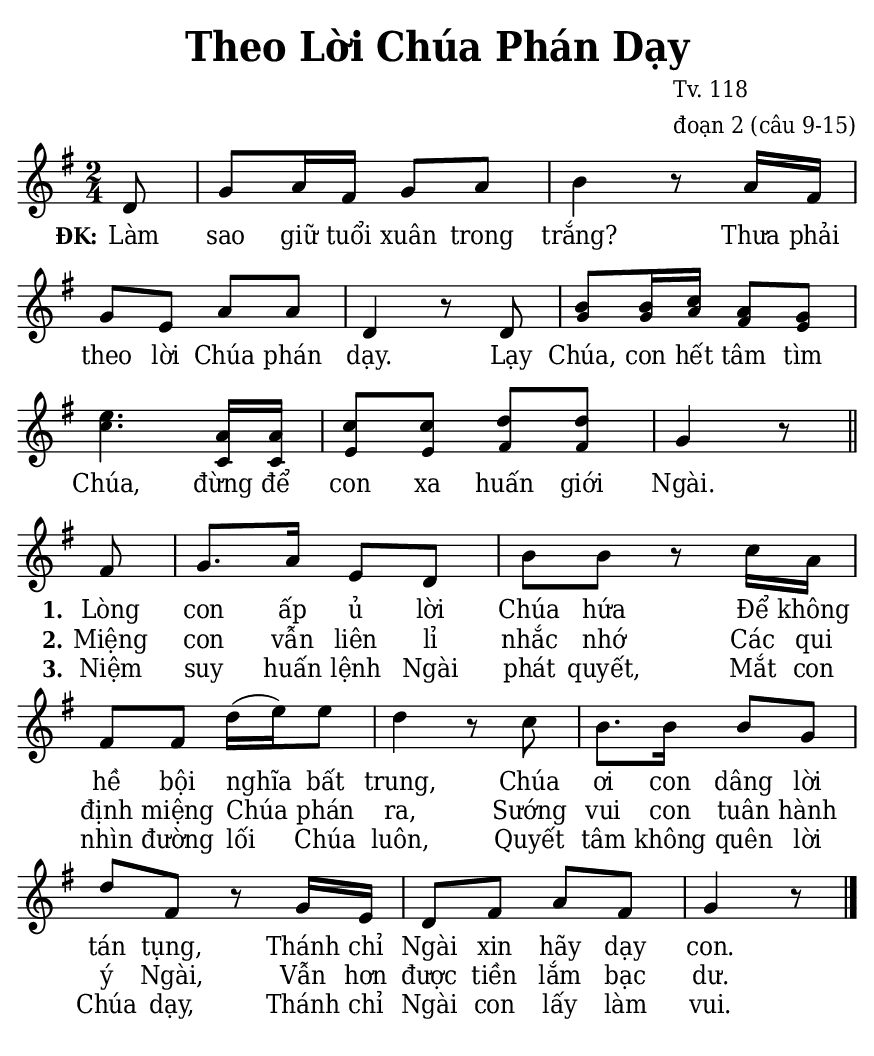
% Cài đặt chung\
\version "2.22.1"
\include "english.ly"

\header {
  title = \markup { \fontsize #1 "Theo Lời Chúa Phán Dạy" }
  composer = \markup {
    \column {
      \line { "Tv. 118" }
      \line { "đoạn 2 (câu 9-15)"  }
    }
  }
  %arranger = "Lm. Kim Long"
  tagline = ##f
}

% Nhạc phiên khúc
nhacPhienKhucSop = \relative c' {
  \partial 8 d8 |
  g a16 fs g8 a |
  b4 r8 a16 fs |
  g8 e a a |
  d,4 r8 d |
  b' b16 c a8 g |
  e'4. a,16 a |
  c8 c d d |
  g,4 r8 \bar "||" \break
  
  fs |
  g8. a16 e8 d |
  b' b r c16 a |
  fs8 fs d'16 (e) e8 |
  d4 r8 c |
  b8. b16 b8 g |
  d' fs, r g16 e |
  d8 fs a fs |
  g4 r8 \bar "|."
}

nhacPhienKhucAlto = \relative c' {
  d8 |
  g a16 fs g8 a |
  b4 r8 a16 fs |
  g8 e a a |
  d,4 r8 d |
  g8 g16 a fs8 e |
  c'4. c,16 c |
  e8 e fs fs |
  g4 r8
}

% Lời phiên khúc
loiPhienKhucSop = \lyrics {
  \set stanza = "ĐK:"
  Làm sao giữ tuổi xuân trong trắng?
  Thưa phải theo lời Chúa phán dạy.
  Lạy Chúa, con hết tâm tìm Chúa,
  đừng để con xa huấn giới Ngài.
  <<
    {
      \set stanza = "1."
      Lòng con ấp ủ lời Chúa hứa
      Để không hề bội nghĩa bất trung,
      Chúa ơi con dâng lời tán tụng,
      Thánh chỉ Ngài xin hãy dạy con.
    }
    \new Lyrics {
	    \set associatedVoice = "beSop"
	    \set stanza = "2."
	    Miệng con vẫn liên lỉ nhắc nhớ
	    Các qui định miệng Chúa phán ra,
	    Sướng vui con tuân hành ý Ngài,
	    Vẫn hơn được tiền lắm bạc dư.
    }
    \new Lyrics {
	    \set associatedVoice = "beSop"
	    \set stanza = "3."
	    Niệm suy huấn lệnh Ngài phát quyết,
	    Mắt con nhìn đường lối Chúa luôn,
	    Quyết tâm không quên lời Chúa dạy,
	    Thánh chỉ Ngài con lấy làm vui.
    }
  >>
}

% Dàn trang
\paper {
  #(set-paper-size "a5")
  top-margin = 3\mm
  bottom-margin = 3\mm
  left-margin = 3\mm
  right-margin = 3\mm
  indent = #0
  #(define fonts
	 (make-pango-font-tree "Deja Vu Serif Condensed"
	 		       "Deja Vu Serif Condensed"
			       "Deja Vu Serif Condensed"
			       (/ 20 20)))
  print-page-number = ##f
  page-count = #1
}

TongNhip = {
  \key g \major \time 2/4
  \set Timing.beamExceptions = #'()
  \set Timing.baseMoment = #(ly:make-moment 1/4)
}

% Đổi kích thước nốt cho bè phụ
notBePhu =
#(define-music-function (font-size music) (number? ly:music?)
   (for-some-music
     (lambda (m)
       (if (music-is-of-type? m 'rhythmic-event)
           (begin
             (set! (ly:music-property m 'tweaks)
                   (cons `(font-size . ,font-size)
                         (ly:music-property m 'tweaks)))
             #t)
           #f))
     music)
   music)

\score {
  \new ChoirStaff <<
    \new Staff \with {
        \consists "Merge_rests_engraver"
        printPartCombineTexts = ##f
      }
      <<
      \new Voice \TongNhip \partCombine 
        \nhacPhienKhucSop
        \notBePhu -1 { \nhacPhienKhucAlto }
      \new NullVoice = beSop \nhacPhienKhucSop
      \new Lyrics \lyricsto beSop \loiPhienKhucSop
      >>
  >>
  \layout {
    %\override Staff.TimeSignature.transparent = ##t
    \override Lyrics.LyricSpace.minimum-distance = #0.8
    \override Score.BarNumber.break-visibility = ##(#f #f #f)
    \override Score.SpacingSpanner.uniform-stretching = ##t
  } 
}
